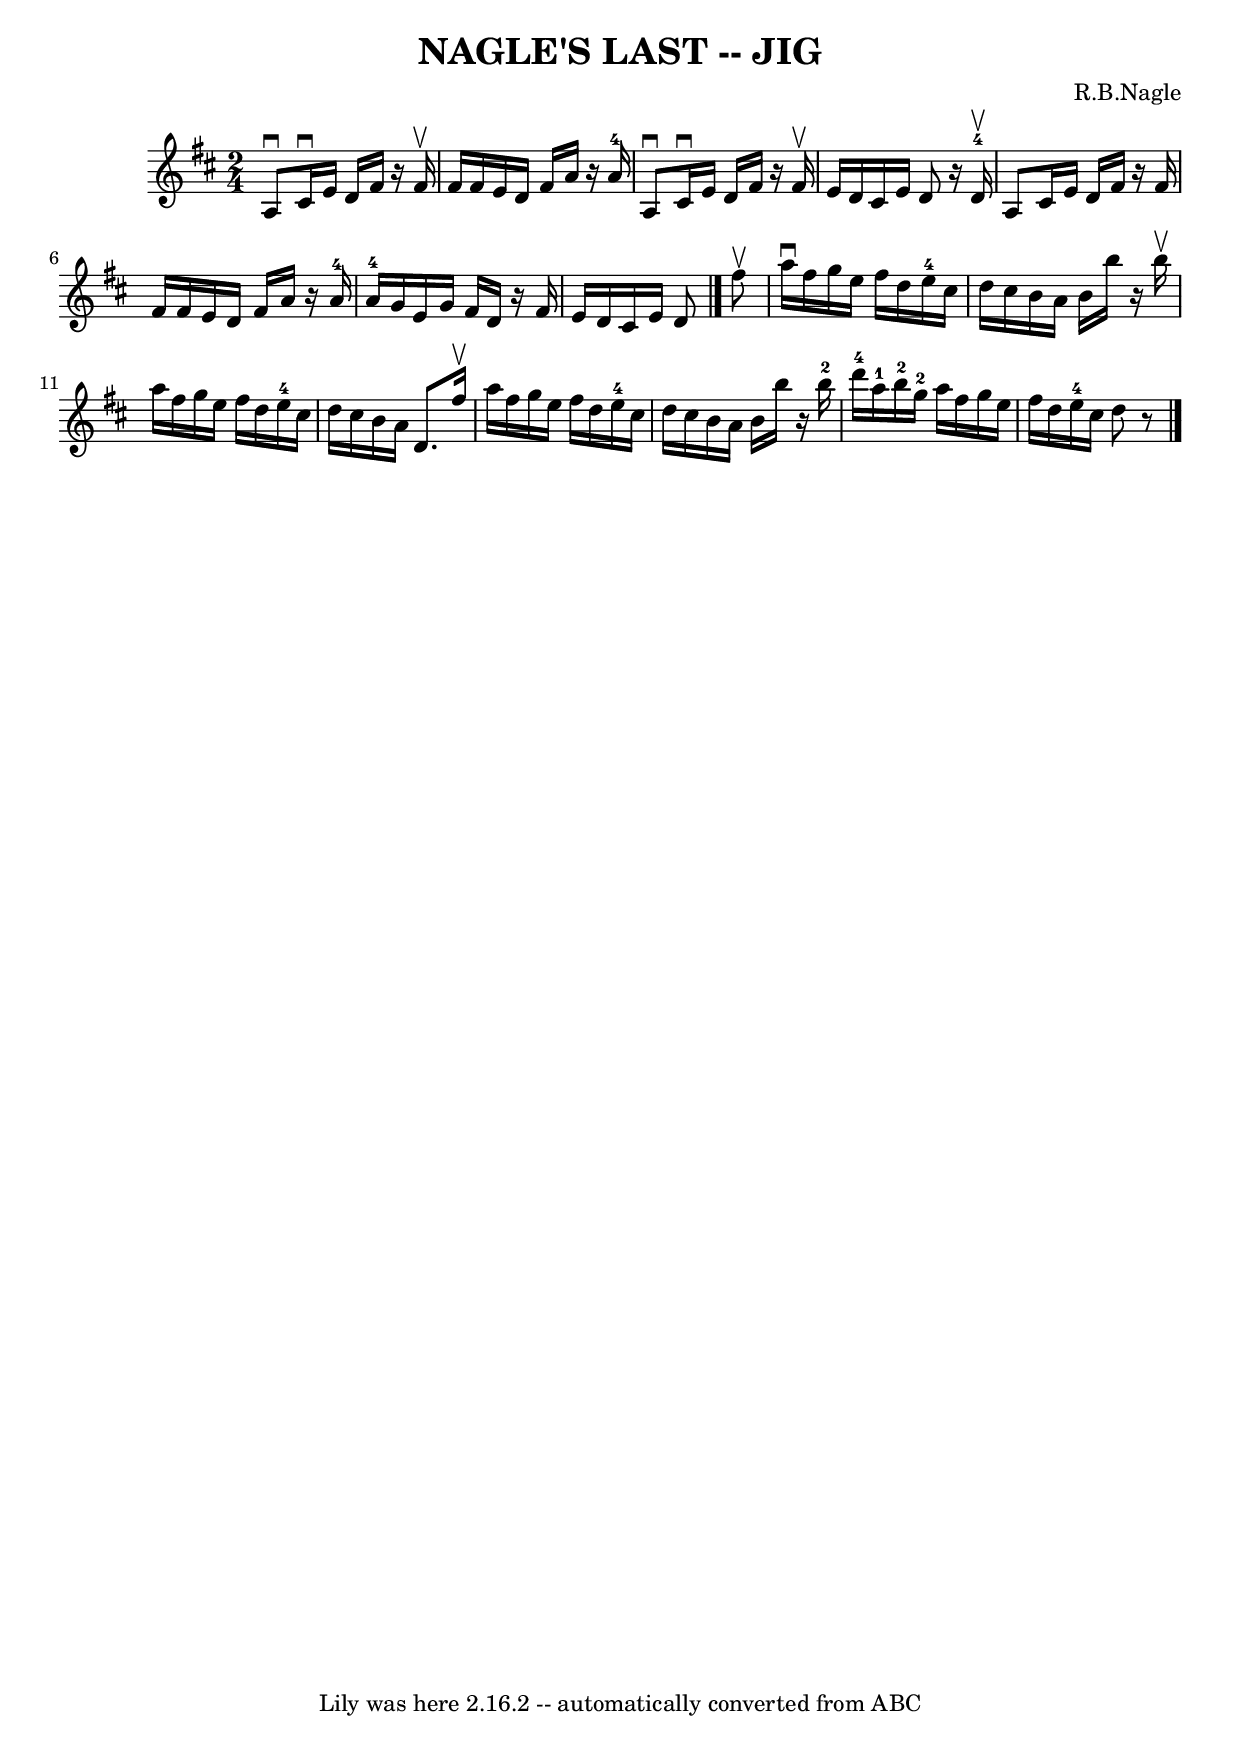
\version "2.16.2"
\include "Mammoth.ily"
\header {
  %% book = "Ryan's Mammoth Collection of Fiddle Tunes"
  composer = "R.B.Nagle"
  crossRefNumber = "1"
  footnotes = ""
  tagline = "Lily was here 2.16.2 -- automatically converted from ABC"
  title = "NAGLE'S LAST -- JIG"

}
voicedefault =  {


  \time 2/4 
  \key d \major
  a8^\downbow cis'16^\downbow e'16 d'16    
  fis'16    r16 fis'16^\upbow   |
  fis'16 fis'16 e'16 d'16    
  fis'16 a'16    r16 a'16-4   |
  a8^\downbow cis'16^\downbow  
  e'16 d'16 fis'16    r16 fis'16^\upbow   |
  e'16 d'16    
  cis'16 e'16 d'8    r16 d'16-4^\upbow   |
  a8 cis'16    
  e'16 d'16 fis'16    r16 fis'16    |
  fis'16 fis'16 e'16    
  d'16 fis'16 a'16    r16 a'16-4   |
  a'16-4 g'16    
  e'16 g'16 fis'16 d'16    r16 fis'16    |
  e'16 d'16    
  cis'16 e'16 d'8    \bar "|." fis''8^\upbow   |
  a''16 ^\downbow fis''16 g''16 e''16 fis''16 d''16 e''16-4   
  cis''16    |
  d''16 cis''16 b'16 a'16 b'16 b''16    r16 
  b''16^\upbow   |
  a''16 fis''16 g''16 e''16 fis''16    
  d''16 e''16-4 cis''16    |
  d''16 cis''16 b'16 a'16    
  d'8. fis''16^\upbow   |
  a''16 fis''16 g''16 e''16    
  fis''16 d''16 e''16-4 cis''16    |
  d''16 cis''16 b'16 
  a'16 b'16 b''16    r16 b''16-2   |
  d'''16-4 a''16 
  -1 b''16-2 g''16-2 a''16 fis''16 g''16 e''16    |
  
  fis''16 d''16 e''16-4 cis''16 d''8    r8   \bar "|."   

}

\score{
  <<

    \context Staff="default"
    {
      \voicedefault 
      
    }

  >>
  \layout {
    
  }
  \midi {
  }

}
